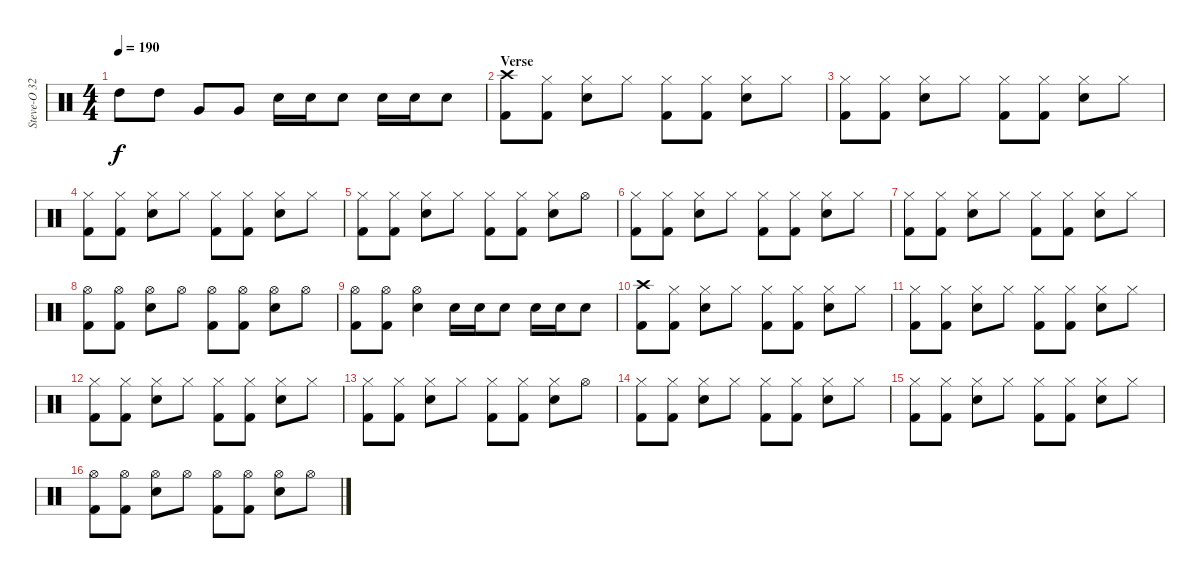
\track ("Steve-O 32" "Steve-O 32") {instrument percussion}
\staff {score}
\articulation defaults
\ts (4 4)
\tempo 190
\clef neutral
\ks c "High Tom (hit)".8{dy f} "High Tom (hit)".8 "Very Low Tom (hit)".8 "Very Low Tom (hit)".8 "Electric Snare (hit)".16 "Electric Snare (hit)".16 "Electric Snare (hit)".8 "Electric Snare (hit)".16 "Electric Snare (hit)".16 "Electric Snare (hit)".8
|
\section ("" "Verse")
("Crash high (hit)" "Kick (hit) 2").8 ("Hi-Hat (closed)" "Kick (hit) 2").8 ("Hi-Hat (closed)" "Electric Snare (hit)").8 "Hi-Hat (closed)".8 ("Hi-Hat (closed)" "Kick (hit) 2").8 ("Hi-Hat (closed)" "Kick (hit) 2").8 ("Hi-Hat (closed)" "Electric Snare (hit)").8 "Hi-Hat (closed)".8 |
("Hi-Hat (closed)" "Kick (hit) 2").8 ("Hi-Hat (closed)" "Kick (hit) 2").8 ("Hi-Hat (closed)" "Electric Snare (hit)").8 "Hi-Hat (closed)".8 ("Hi-Hat (closed)" "Kick (hit) 2").8 ("Hi-Hat (closed)" "Kick (hit) 2").8 ("Hi-Hat (closed)" "Electric Snare (hit)").8 "Hi-Hat (closed)".8 |
("Hi-Hat (closed)" "Kick (hit) 2").8 ("Hi-Hat (closed)" "Kick (hit) 2").8 ("Hi-Hat (closed)" "Electric Snare (hit)").8 "Hi-Hat (closed)".8 ("Hi-Hat (closed)" "Kick (hit) 2").8 ("Hi-Hat (closed)" "Kick (hit) 2").8 ("Hi-Hat (closed)" "Electric Snare (hit)").8 "Hi-Hat (closed)".8 |
("Hi-Hat (closed)" "Kick (hit) 2").8 ("Hi-Hat (closed)" "Kick (hit) 2").8 ("Hi-Hat (closed)" "Electric Snare (hit)").8 "Hi-Hat (closed)".8 ("Hi-Hat (closed)" "Kick (hit) 2").8 ("Hi-Hat (closed)" "Kick (hit) 2").8 ("Hi-Hat (closed)" "Electric Snare (hit)").8 "Hi-Hat (open)".8 |
("Hi-Hat (closed)" "Kick (hit) 2").8 ("Hi-Hat (closed)" "Kick (hit) 2").8 ("Hi-Hat (closed)" "Electric Snare (hit)").8 "Hi-Hat (closed)".8 ("Hi-Hat (closed)" "Kick (hit) 2").8 ("Hi-Hat (closed)" "Kick (hit) 2").8 ("Hi-Hat (closed)" "Electric Snare (hit)").8 "Hi-Hat (closed)".8 |
("Hi-Hat (closed)" "Kick (hit) 2").8 ("Hi-Hat (closed)" "Kick (hit) 2").8 ("Hi-Hat (closed)" "Electric Snare (hit)").8 "Hi-Hat (closed)".8 ("Hi-Hat (closed)" "Kick (hit) 2").8 ("Hi-Hat (closed)" "Kick (hit) 2").8 ("Hi-Hat (closed)" "Electric Snare (hit)").8 "Hi-Hat (closed)".8 |
("Hi-Hat (open)" "Kick (hit) 2").8 ("Hi-Hat (open)" "Kick (hit) 2").8 ("Hi-Hat (open)" "Electric Snare (hit)").8 "Hi-Hat (open)".8 ("Hi-Hat (open)" "Kick (hit) 2").8 ("Hi-Hat (open)" "Kick (hit) 2").8 ("Hi-Hat (open)" "Electric Snare (hit)").8 "Hi-Hat (open)".8 |
("Hi-Hat (open)" "Kick (hit) 2").8 ("Hi-Hat (open)" "Kick (hit) 2").8 ("Hi-Hat (open)" "Electric Snare (hit)").4 "Electric Snare (hit)".16 "Electric Snare (hit)".16 "Electric Snare (hit)".8 "Electric Snare (hit)".16 "Electric Snare (hit)".16 "Electric Snare (hit)".8 |
("Crash high (hit)" "Kick (hit) 2").8 ("Hi-Hat (closed)" "Kick (hit) 2").8 ("Hi-Hat (closed)" "Electric Snare (hit)").8 "Hi-Hat (closed)".8 ("Hi-Hat (closed)" "Kick (hit) 2").8 ("Hi-Hat (closed)" "Kick (hit) 2").8 ("Hi-Hat (closed)" "Electric Snare (hit)").8 "Hi-Hat (closed)".8 |
("Hi-Hat (closed)" "Kick (hit) 2").8 ("Hi-Hat (closed)" "Kick (hit) 2").8 ("Hi-Hat (closed)" "Electric Snare (hit)").8 "Hi-Hat (closed)".8 ("Hi-Hat (closed)" "Kick (hit) 2").8 ("Hi-Hat (closed)" "Kick (hit) 2").8 ("Hi-Hat (closed)" "Electric Snare (hit)").8 "Hi-Hat (closed)".8 |
("Hi-Hat (closed)" "Kick (hit) 2").8 ("Hi-Hat (closed)" "Kick (hit) 2").8 ("Hi-Hat (closed)" "Electric Snare (hit)").8 "Hi-Hat (closed)".8 ("Hi-Hat (closed)" "Kick (hit) 2").8 ("Hi-Hat (closed)" "Kick (hit) 2").8 ("Hi-Hat (closed)" "Electric Snare (hit)").8 "Hi-Hat (closed)".8 |
("Hi-Hat (closed)" "Kick (hit) 2").8 ("Hi-Hat (closed)" "Kick (hit) 2").8 ("Hi-Hat (closed)" "Electric Snare (hit)").8 "Hi-Hat (closed)".8 ("Hi-Hat (closed)" "Kick (hit) 2").8 ("Hi-Hat (closed)" "Kick (hit) 2").8 ("Hi-Hat (closed)" "Electric Snare (hit)").8 "Hi-Hat (open)".8 |
("Hi-Hat (closed)" "Kick (hit) 2").8 ("Hi-Hat (closed)" "Kick (hit) 2").8 ("Hi-Hat (closed)" "Electric Snare (hit)").8 "Hi-Hat (closed)".8 ("Hi-Hat (closed)" "Kick (hit) 2").8 ("Hi-Hat (closed)" "Kick (hit) 2").8 ("Hi-Hat (closed)" "Electric Snare (hit)").8 "Hi-Hat (closed)".8 |
("Hi-Hat (closed)" "Kick (hit) 2").8 ("Hi-Hat (closed)" "Kick (hit) 2").8 ("Hi-Hat (closed)" "Electric Snare (hit)").8 "Hi-Hat (closed)".8 ("Hi-Hat (closed)" "Kick (hit) 2").8 ("Hi-Hat (closed)" "Kick (hit) 2").8 ("Hi-Hat (closed)" "Electric Snare (hit)").8 "Hi-Hat (closed)".8 |
("Hi-Hat (open)" "Kick (hit) 2").8 ("Hi-Hat (open)" "Kick (hit) 2").8 ("Hi-Hat (open)" "Electric Snare (hit)").8 "Hi-Hat (open)".8 ("Hi-Hat (open)" "Kick (hit) 2").8 ("Hi-Hat (open)" "Kick (hit) 2").8 ("Hi-Hat (open)" "Electric Snare (hit)").8 "Hi-Hat (open)".8
